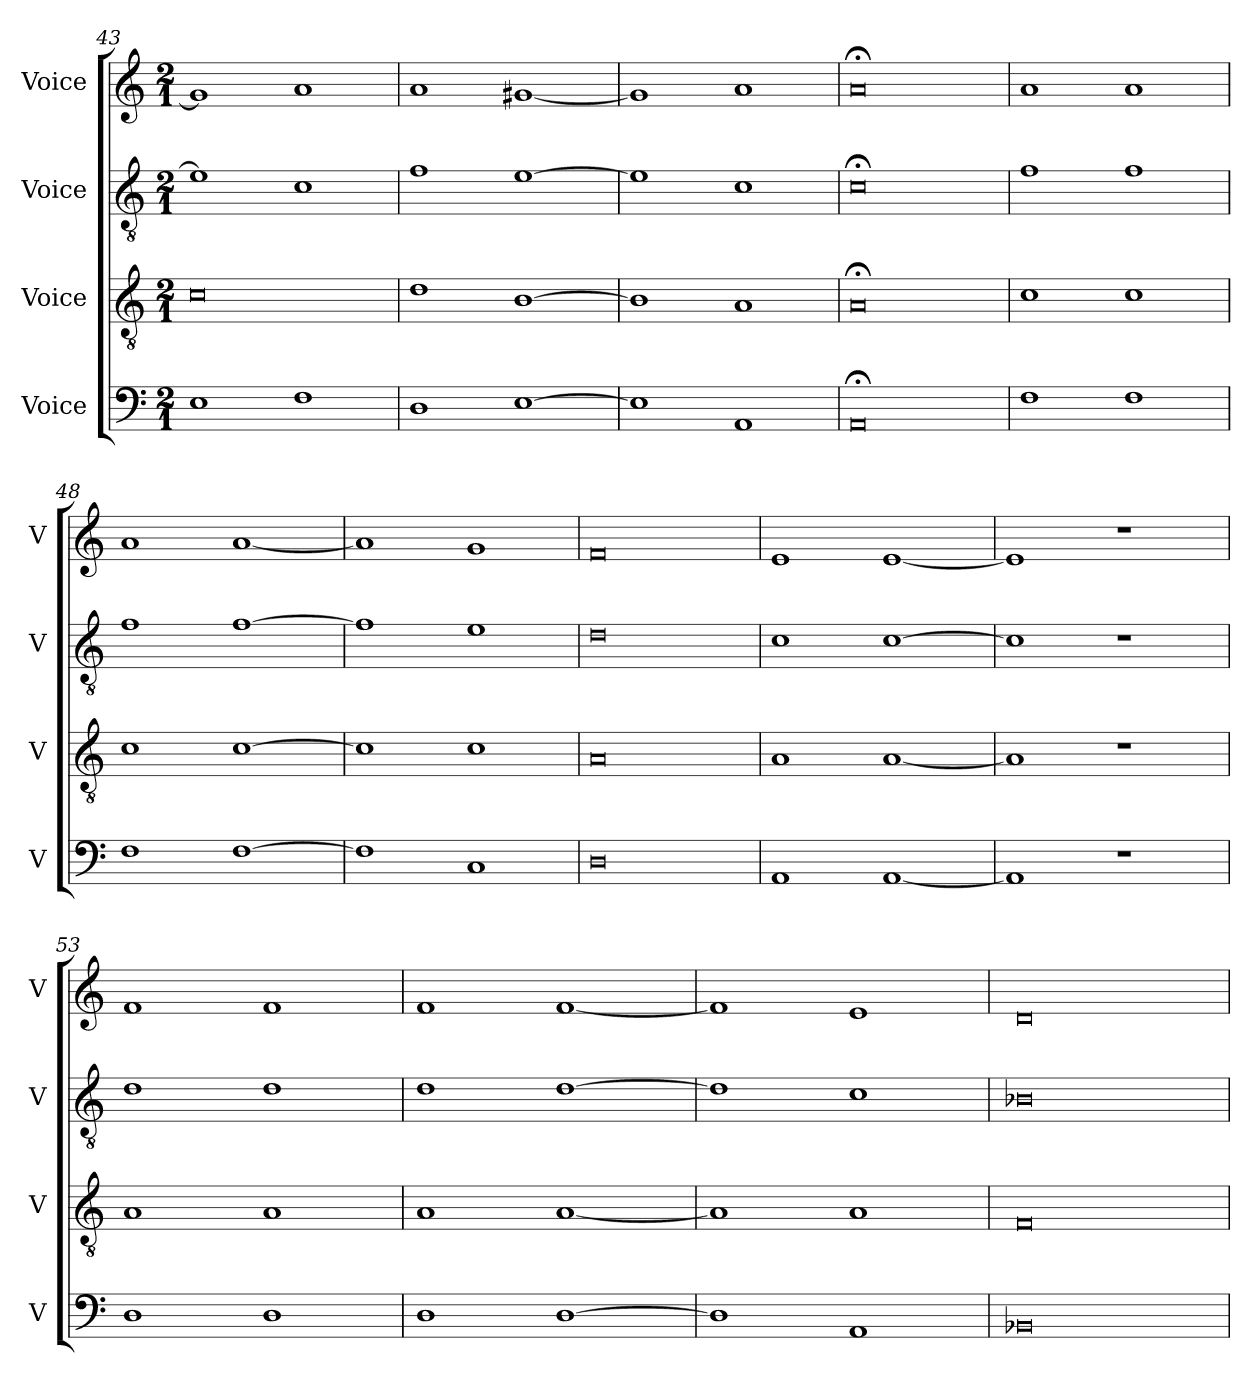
**kern	**kern	**kern	**kern
*part4	*part3	*part2	*part1
*staff4	*staff3	*staff2	*staff1
*I"Voice	*I"Voice	*I"Voice	*I"Voice
*I'V	*I'V	*I'V	*I'V
*clefF4	*clefGv2	*clefGv2	*clefG2
*k[]	*k[]	*k[]	*k[]
*M2/1	*M2/1	*M2/1	*M2/1
=43	=43	=43	=43
1E	0c	1e]	1g]
1F	.	1c	1a
=44	=44	=44	=44
1D	1d	1f	1a
[1E	[1B	[1e	[1g#X
=45	=45	=45	=45
1E]	1B]	1e]	1g#]
1AA	1A	1c	1a
!!LO:LB:g=z
=46	=46	=46	=46
0AA;	0A;	0c;	0a;
=47	=47	=47	=47
1F	1c	1f	1a
1F	1c	1f	1a
=48	=48	=48	=48
1F	1c	1f	1a
[1F	[1c	[1f	[1a
=49	=49	=49	=49
1F]	1c]	1f]	1a]
1C	1c	1e	1g
=50	=50	=50	=50
0D	0A	0d	0f
=51	=51	=51	=51
1AA	1A	1c	1e
[1AA	[1A	[1c	[1e
=52	=52	=52	=52
1AA]	1A]	1c]	1e]
1r	1r	1r	1r
=53	=53	=53	=53
1D	1A	1d	1f
1D	1A	1d	1f
=54	=54	=54	=54
1D	1A	1d	1f
[1D	[1A	[1d	[1f
=55	=55	=55	=55
1D]	1A]	1d]	1f]
1AA	1A	1c	1e
=56	=56	=56	=56
0BB-X	0F	0B-X	0d
=	=	=	=
*-	*-	*-	*-
